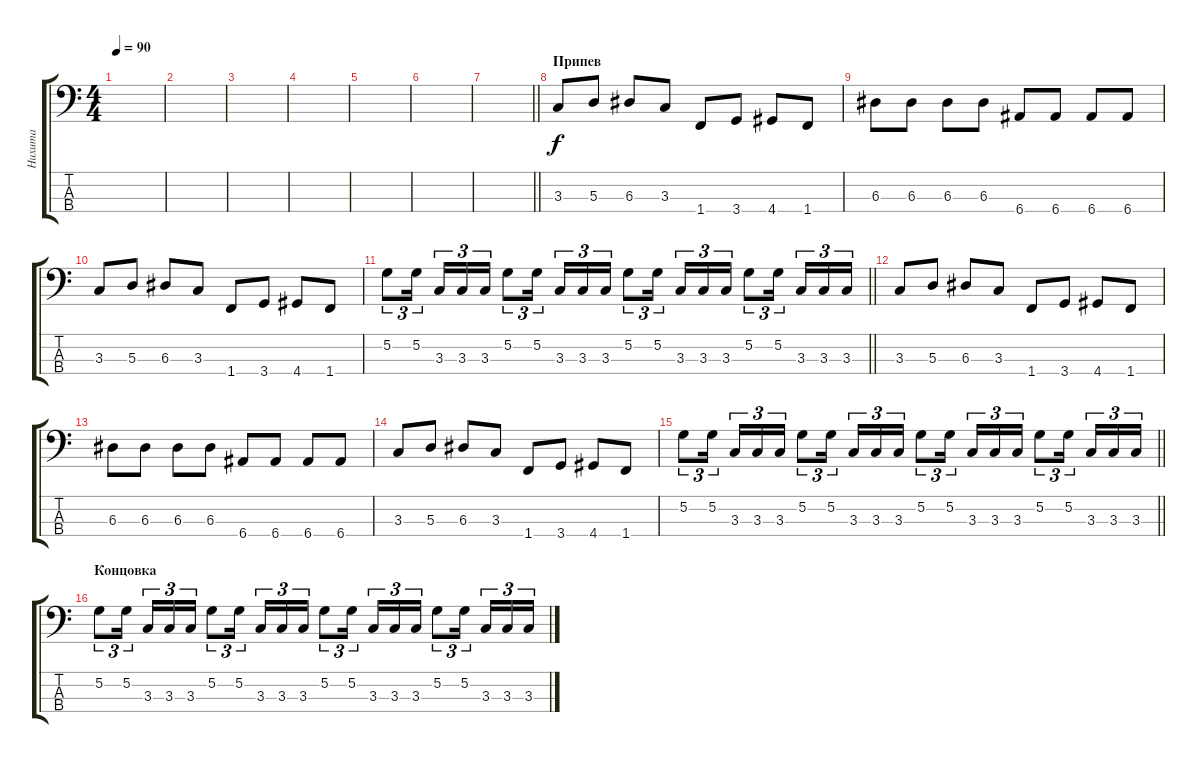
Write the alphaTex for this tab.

\track ("Нихита" "Нихита") {instrument electricbassfinger}
\staff {score tabs}
\tuning (G2 D2 A1 E1) {hide}
\ts (4 4)
\tempo 90
\clef f4
\ks c
|
|
|
|
|
|
\barLineRight lightlight
|
\section ("" "Припев")
3.3.8 5.3.8 6.3.8 3.3.8 1.4.8 3.4.8 4.4.8 1.4.8 |
6.3.8 6.3.8 6.3.8 6.3.8 6.4.8 6.4.8 6.4.8 6.4.8 |
3.3.8 5.3.8 6.3.8 3.3.8 1.4.8 3.4.8 4.4.8 1.4.8 |
\barLineRight lightlight
5.2.8{tu (3 2)} 5.2.16{tu (3 2) beam splitsecondary} 3.3.16{tu (3 2)} 3.3.16{tu (3 2)} 3.3.16{tu (3 2)} 5.2.8{tu (3 2)} 5.2.16{tu (3 2) beam splitsecondary} 3.3.16{tu (3 2)} 3.3.16{tu (3 2)} 3.3.16{tu (3 2)} 5.2.8{tu (3 2)} 5.2.16{tu (3 2) beam splitsecondary} 3.3.16{tu (3 2)} 3.3.16{tu (3 2)} 3.3.16{tu (3 2)} 5.2.8{tu (3 2)} 5.2.16{tu (3 2) beam splitsecondary} 3.3.16{tu (3 2)} 3.3.16{tu (3 2)} 3.3.16{tu (3 2)} |
3.3.8 5.3.8 6.3.8 3.3.8 1.4.8 3.4.8 4.4.8 1.4.8 |
6.3.8 6.3.8 6.3.8 6.3.8 6.4.8 6.4.8 6.4.8 6.4.8 |
3.3.8 5.3.8 6.3.8 3.3.8 1.4.8 3.4.8 4.4.8 1.4.8 |
\barLineRight lightlight
5.2.8{tu (3 2)} 5.2.16{tu (3 2) beam splitsecondary} 3.3.16{tu (3 2)} 3.3.16{tu (3 2)} 3.3.16{tu (3 2)} 5.2.8{tu (3 2)} 5.2.16{tu (3 2) beam splitsecondary} 3.3.16{tu (3 2)} 3.3.16{tu (3 2)} 3.3.16{tu (3 2)} 5.2.8{tu (3 2)} 5.2.16{tu (3 2) beam splitsecondary} 3.3.16{tu (3 2)} 3.3.16{tu (3 2)} 3.3.16{tu (3 2)} 5.2.8{tu (3 2)} 5.2.16{tu (3 2) beam splitsecondary} 3.3.16{tu (3 2)} 3.3.16{tu (3 2)} 3.3.16{tu (3 2)} |
\section ("" "Концовка")
5.2.8{tu (3 2)} 5.2.16{tu (3 2) beam splitsecondary} 3.3.16{tu (3 2)} 3.3.16{tu (3 2)} 3.3.16{tu (3 2)} 5.2.8{tu (3 2)} 5.2.16{tu (3 2) beam splitsecondary} 3.3.16{tu (3 2)} 3.3.16{tu (3 2)} 3.3.16{tu (3 2)} 5.2.8{tu (3 2)} 5.2.16{tu (3 2) beam splitsecondary} 3.3.16{tu (3 2)} 3.3.16{tu (3 2)} 3.3.16{tu (3 2)} 5.2.8{tu (3 2)} 5.2.16{tu (3 2) beam splitsecondary} 3.3.16{tu (3 2)} 3.3.16{tu (3 2)} 3.3.16{tu (3 2)}
